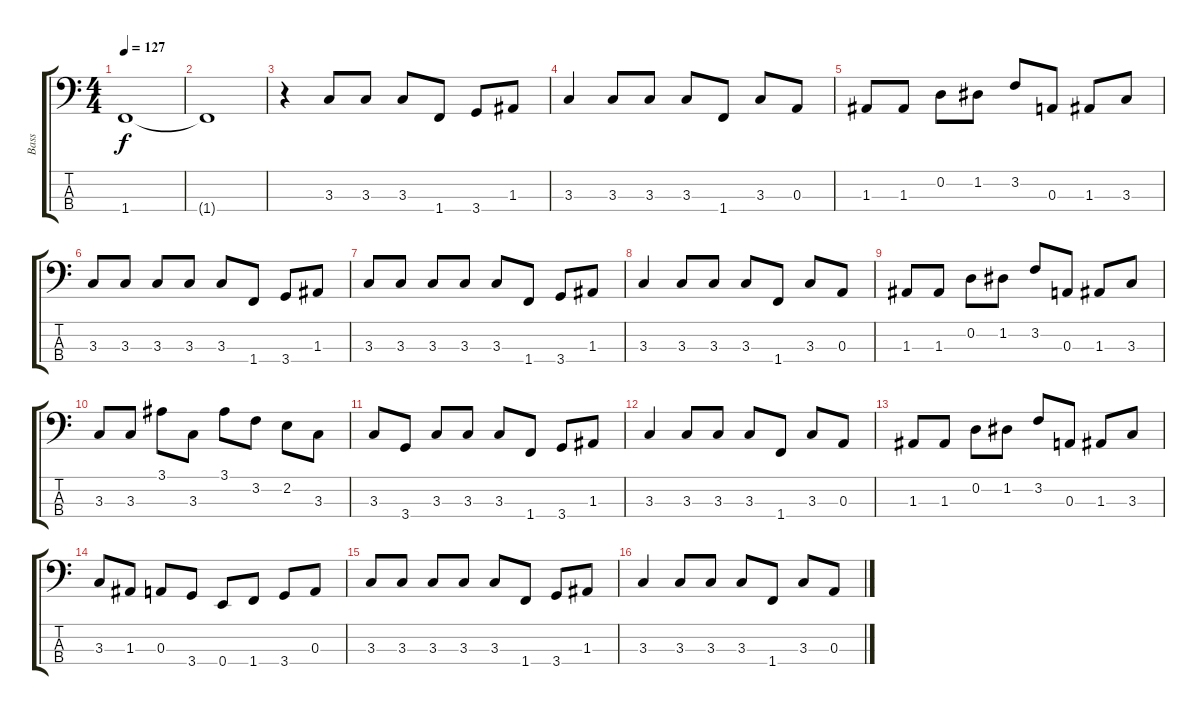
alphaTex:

\track ("Bass" "Bass") {instrument electricbassfinger}
\staff {score tabs}
\tuning (G2 D2 A1 E1) {hide}
\ts (4 4)
\tempo 127
\clef f4
\ks c
1.4{t}.1{dy f} |
1.4{t}.1 |
r.4 3.3.8 3.3.8 3.3.8 1.4.8 3.4.8 1.3.8 |
3.3.4 3.3.8 3.3.8 3.3.8 1.4.8 3.3.8 0.3.8 |
1.3.8 1.3.8 0.2.8 1.2.8 3.2.8 0.3.8 1.3.8 3.3.8 |
3.3.8 3.3.8 3.3.8 3.3.8 3.3.8 1.4.8 3.4.8 1.3.8 |
3.3.8 3.3.8 3.3.8 3.3.8 3.3.8 1.4.8 3.4.8 1.3.8 |
3.3.4 3.3.8 3.3.8 3.3.8 1.4.8 3.3.8 0.3.8 |
1.3.8 1.3.8 0.2.8 1.2.8 3.2.8 0.3.8 1.3.8 3.3.8 |
3.3.8 3.3.8 3.1.8 3.3.8 3.1.8 3.2.8 2.2.8 3.3.8 |
3.3.8 3.4.8 3.3.8 3.3.8 3.3.8 1.4.8 3.4.8 1.3.8 |
3.3.4 3.3.8 3.3.8 3.3.8 1.4.8 3.3.8 0.3.8 |
1.3.8 1.3.8 0.2.8 1.2.8 3.2.8 0.3.8 1.3.8 3.3.8 |
3.3.8 1.3.8 0.3.8 3.4.8 0.4.8 1.4.8 3.4.8 0.3.8 |
3.3.8 3.3.8 3.3.8 3.3.8 3.3.8 1.4.8 3.4.8 1.3.8 |
3.3.4 3.3.8 3.3.8 3.3.8 1.4.8 3.3.8 0.3.8
